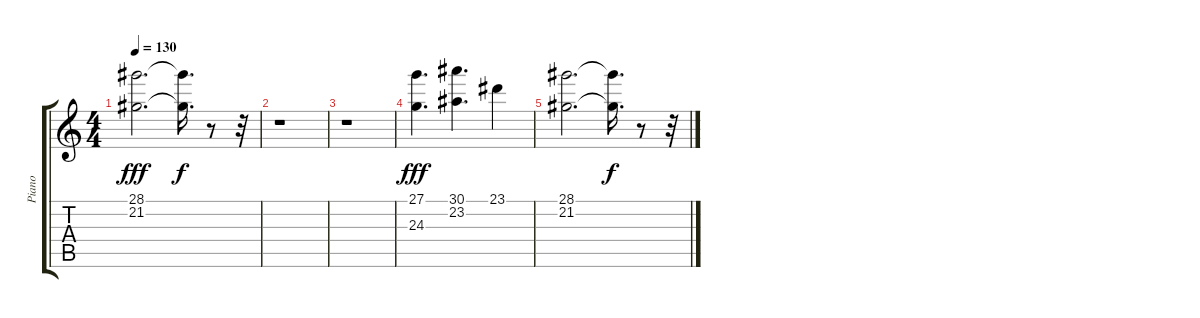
\track ("Piano" "Piano") {instrument electricpiano2}
\staff {score tabs}
\tuning (E4 B3 G3 D3 A2 E2) {hide}
\ts (4 4)
\tempo 130
\clef g2
\ks c
(28.1 21.2).2{d dy fff} (28.1{t} 21.2{t}).16{d dy f} r.8 r.32 |
r.1 |
r.1 |
(27.1 24.3).4{d dy fff} (30.1 23.2).4{d} 23.1.4 |
(28.1 21.2).2{d} (28.1{t} 21.2{t}).16{d dy f} r.8 r.32
